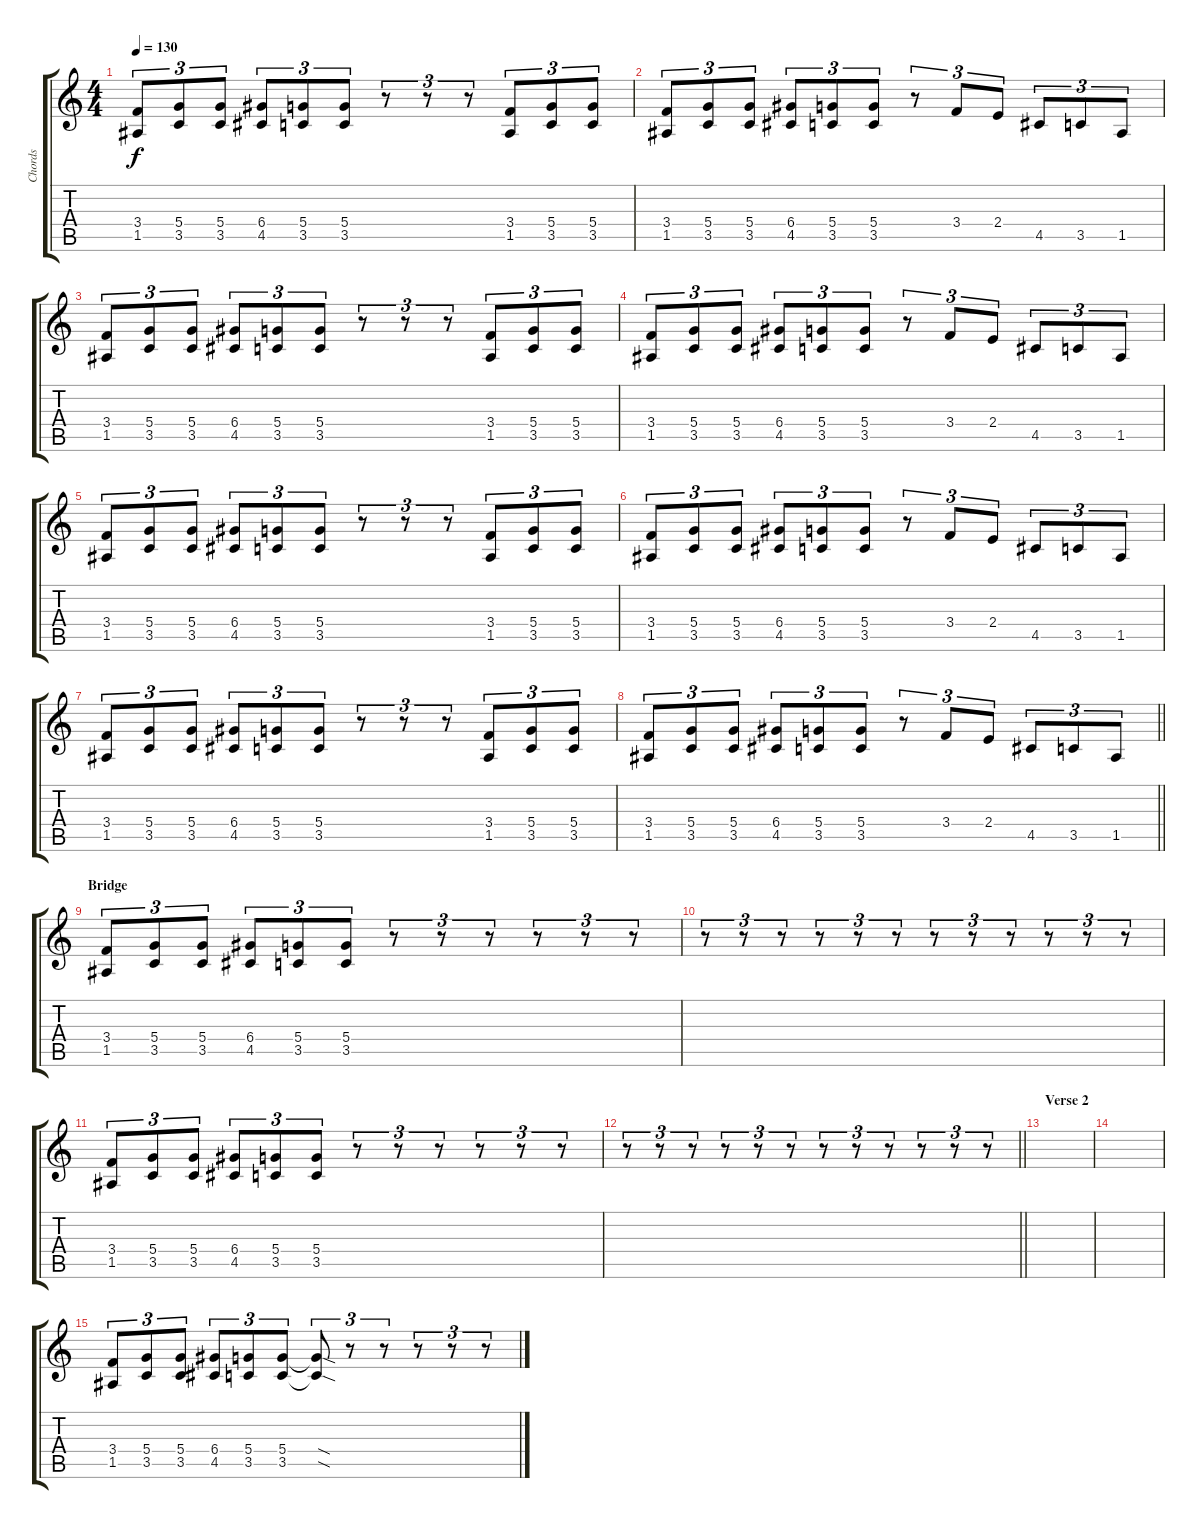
\track ("Chords" "Chords") {instrument distortionguitar}
\staff {score tabs}
\tuning (E4 B3 G3 D3 A2 E2) {hide}
\ts (4 4)
\tempo 130
\clef g2
\ks c
(3.4 1.5).8{tu (3 2) dy f} (5.4 3.5).8{tu (3 2)} (5.4 3.5).8{tu (3 2)} (6.4 4.5).8{tu (3 2)} (5.4 3.5).8{tu (3 2)} (5.4 3.5).8{tu (3 2)} r.8{tu (3 2)} r.8{tu (3 2)} r.8{tu (3 2)} (3.4 1.5).8{tu (3 2)} (5.4 3.5).8{tu (3 2)} (5.4 3.5).8{tu (3 2)} |
(3.4 1.5).8{tu (3 2)} (5.4 3.5).8{tu (3 2)} (5.4 3.5).8{tu (3 2)} (6.4 4.5).8{tu (3 2)} (5.4 3.5).8{tu (3 2)} (5.4 3.5).8{tu (3 2)} r.8{tu (3 2)} 3.4.8{tu (3 2)} 2.4.8{tu (3 2)} 4.5.8{tu (3 2)} 3.5.8{tu (3 2)} 1.5.8{tu (3 2)} |
(3.4 1.5).8{tu (3 2)} (5.4 3.5).8{tu (3 2)} (5.4 3.5).8{tu (3 2)} (6.4 4.5).8{tu (3 2)} (5.4 3.5).8{tu (3 2)} (5.4 3.5).8{tu (3 2)} r.8{tu (3 2)} r.8{tu (3 2)} r.8{tu (3 2)} (3.4 1.5).8{tu (3 2)} (5.4 3.5).8{tu (3 2)} (5.4 3.5).8{tu (3 2)} |
(3.4 1.5).8{tu (3 2)} (5.4 3.5).8{tu (3 2)} (5.4 3.5).8{tu (3 2)} (6.4 4.5).8{tu (3 2)} (5.4 3.5).8{tu (3 2)} (5.4 3.5).8{tu (3 2)} r.8{tu (3 2)} 3.4.8{tu (3 2)} 2.4.8{tu (3 2)} 4.5.8{tu (3 2)} 3.5.8{tu (3 2)} 1.5.8{tu (3 2)} |
(3.4 1.5).8{tu (3 2)} (5.4 3.5).8{tu (3 2)} (5.4 3.5).8{tu (3 2)} (6.4 4.5).8{tu (3 2)} (5.4 3.5).8{tu (3 2)} (5.4 3.5).8{tu (3 2)} r.8{tu (3 2)} r.8{tu (3 2)} r.8{tu (3 2)} (3.4 1.5).8{tu (3 2)} (5.4 3.5).8{tu (3 2)} (5.4 3.5).8{tu (3 2)} |
(3.4 1.5).8{tu (3 2)} (5.4 3.5).8{tu (3 2)} (5.4 3.5).8{tu (3 2)} (6.4 4.5).8{tu (3 2)} (5.4 3.5).8{tu (3 2)} (5.4 3.5).8{tu (3 2)} r.8{tu (3 2)} 3.4.8{tu (3 2)} 2.4.8{tu (3 2)} 4.5.8{tu (3 2)} 3.5.8{tu (3 2)} 1.5.8{tu (3 2)} |
(3.4 1.5).8{tu (3 2)} (5.4 3.5).8{tu (3 2)} (5.4 3.5).8{tu (3 2)} (6.4 4.5).8{tu (3 2)} (5.4 3.5).8{tu (3 2)} (5.4 3.5).8{tu (3 2)} r.8{tu (3 2)} r.8{tu (3 2)} r.8{tu (3 2)} (3.4 1.5).8{tu (3 2)} (5.4 3.5).8{tu (3 2)} (5.4 3.5).8{tu (3 2)} |
\barLineRight lightlight
(3.4 1.5).8{tu (3 2)} (5.4 3.5).8{tu (3 2)} (5.4 3.5).8{tu (3 2)} (6.4 4.5).8{tu (3 2)} (5.4 3.5).8{tu (3 2)} (5.4 3.5).8{tu (3 2)} r.8{tu (3 2)} 3.4.8{tu (3 2)} 2.4.8{tu (3 2)} 4.5.8{tu (3 2)} 3.5.8{tu (3 2)} 1.5.8{tu (3 2)} |
\section ("" "Bridge")
(3.4 1.5).8{tu (3 2)} (5.4 3.5).8{tu (3 2)} (5.4 3.5).8{tu (3 2)} (6.4 4.5).8{tu (3 2)} (5.4 3.5).8{tu (3 2)} (5.4 3.5).8{tu (3 2)} r.8{tu (3 2)} r.8{tu (3 2)} r.8{tu (3 2)} r.8{tu (3 2)} r.8{tu (3 2)} r.8{tu (3 2)} |
r.8{tu (3 2)} r.8{tu (3 2)} r.8{tu (3 2)} r.8{tu (3 2)} r.8{tu (3 2)} r.8{tu (3 2)} r.8{tu (3 2)} r.8{tu (3 2)} r.8{tu (3 2)} r.8{tu (3 2)} r.8{tu (3 2)} r.8{tu (3 2)} |
(3.4 1.5).8{tu (3 2)} (5.4 3.5).8{tu (3 2)} (5.4 3.5).8{tu (3 2)} (6.4 4.5).8{tu (3 2)} (5.4 3.5).8{tu (3 2)} (5.4 3.5).8{tu (3 2)} r.8{tu (3 2)} r.8{tu (3 2)} r.8{tu (3 2)} r.8{tu (3 2)} r.8{tu (3 2)} r.8{tu (3 2)} |
\barLineRight lightlight
r.8{tu (3 2)} r.8{tu (3 2)} r.8{tu (3 2)} r.8{tu (3 2)} r.8{tu (3 2)} r.8{tu (3 2)} r.8{tu (3 2)} r.8{tu (3 2)} r.8{tu (3 2)} r.8{tu (3 2)} r.8{tu (3 2)} r.8{tu (3 2)} |
\section ("" "Verse 2")
|
|
(3.4 1.5).8{tu (3 2)} (5.4 3.5).8{tu (3 2)} (5.4 3.5).8{tu (3 2)} (6.4 4.5).8{tu (3 2)} (5.4 3.5).8{tu (3 2)} (5.4 3.5).8{tu (3 2)} (5.4{sod t} 3.5{sod t}).8{tu (3 2)} r.8{tu (3 2)} r.8{tu (3 2)} r.8{tu (3 2)} r.8{tu (3 2)} r.8{tu (3 2)}
